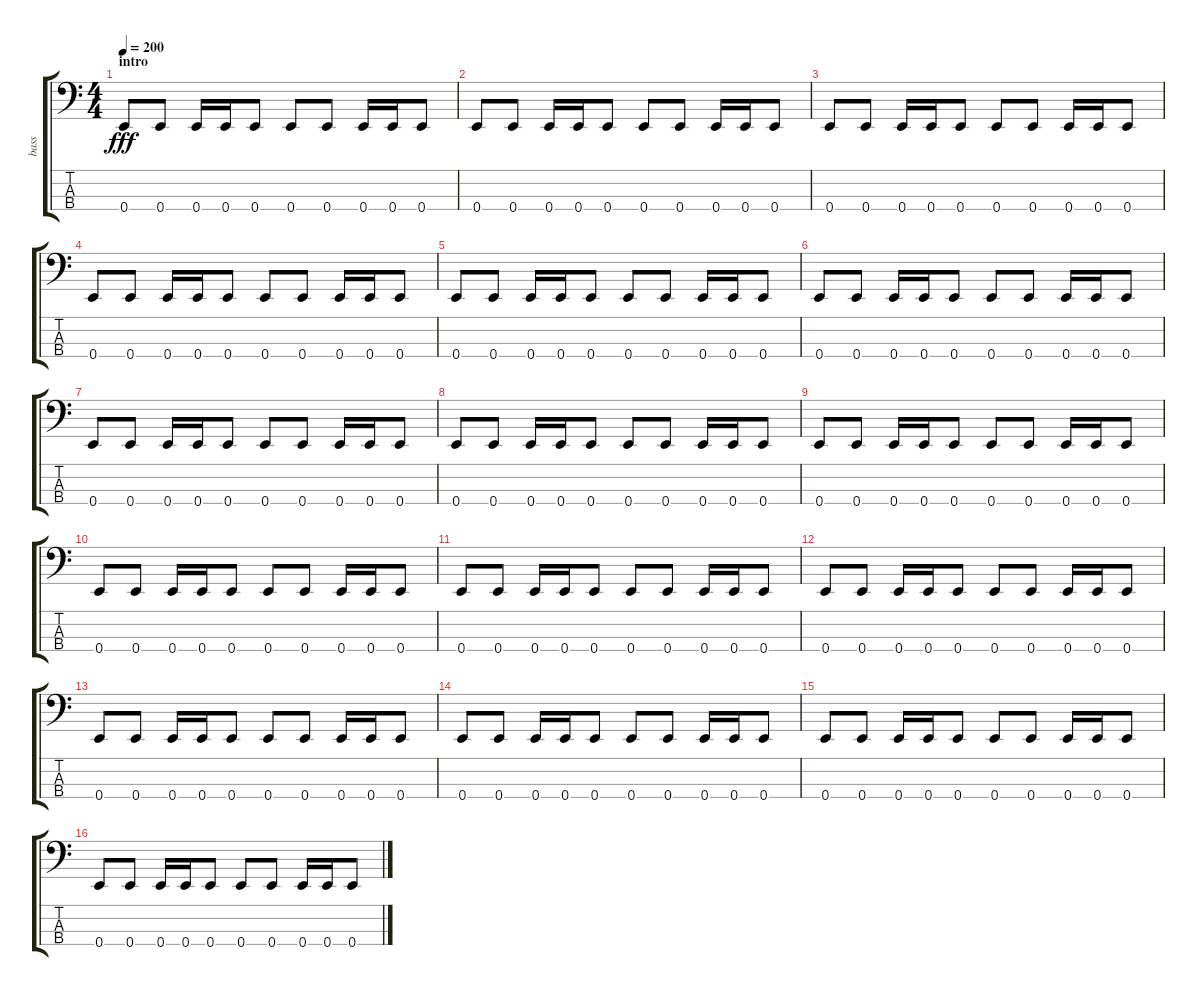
\track ("bass" "bass") {instrument electricbassfinger}
\staff {score tabs}
\tuning (G2 D2 A1 E1) {hide}
\ts (4 4)
\section ("" "intro")
\tempo 200
\clef f4
\ks c
0.4.8{dy fff instrument electricbassfinger} 0.4.8 0.4.16 0.4.16 0.4.8 0.4.8 0.4.8 0.4.16 0.4.16 0.4.8 |
0.4.8 0.4.8 0.4.16 0.4.16 0.4.8 0.4.8 0.4.8 0.4.16 0.4.16 0.4.8 |
0.4.8 0.4.8 0.4.16 0.4.16 0.4.8 0.4.8 0.4.8 0.4.16 0.4.16 0.4.8 |
0.4.8 0.4.8 0.4.16 0.4.16 0.4.8 0.4.8 0.4.8 0.4.16 0.4.16 0.4.8 |
0.4.8 0.4.8 0.4.16 0.4.16 0.4.8 0.4.8 0.4.8 0.4.16 0.4.16 0.4.8 |
0.4.8 0.4.8 0.4.16 0.4.16 0.4.8 0.4.8 0.4.8 0.4.16 0.4.16 0.4.8 |
0.4.8 0.4.8 0.4.16 0.4.16 0.4.8 0.4.8 0.4.8 0.4.16 0.4.16 0.4.8 |
0.4.8 0.4.8 0.4.16 0.4.16 0.4.8 0.4.8 0.4.8 0.4.16 0.4.16 0.4.8 |
0.4.8 0.4.8 0.4.16 0.4.16 0.4.8 0.4.8 0.4.8 0.4.16 0.4.16 0.4.8 |
0.4.8 0.4.8 0.4.16 0.4.16 0.4.8 0.4.8 0.4.8 0.4.16 0.4.16 0.4.8 |
0.4.8 0.4.8 0.4.16 0.4.16 0.4.8 0.4.8 0.4.8 0.4.16 0.4.16 0.4.8 |
0.4.8 0.4.8 0.4.16 0.4.16 0.4.8 0.4.8 0.4.8 0.4.16 0.4.16 0.4.8 |
0.4.8 0.4.8 0.4.16 0.4.16 0.4.8 0.4.8 0.4.8 0.4.16 0.4.16 0.4.8 |
0.4.8 0.4.8 0.4.16 0.4.16 0.4.8 0.4.8 0.4.8 0.4.16 0.4.16 0.4.8 |
0.4.8 0.4.8 0.4.16 0.4.16 0.4.8 0.4.8 0.4.8 0.4.16 0.4.16 0.4.8 |
0.4.8 0.4.8 0.4.16 0.4.16 0.4.8 0.4.8 0.4.8 0.4.16 0.4.16 0.4.8
